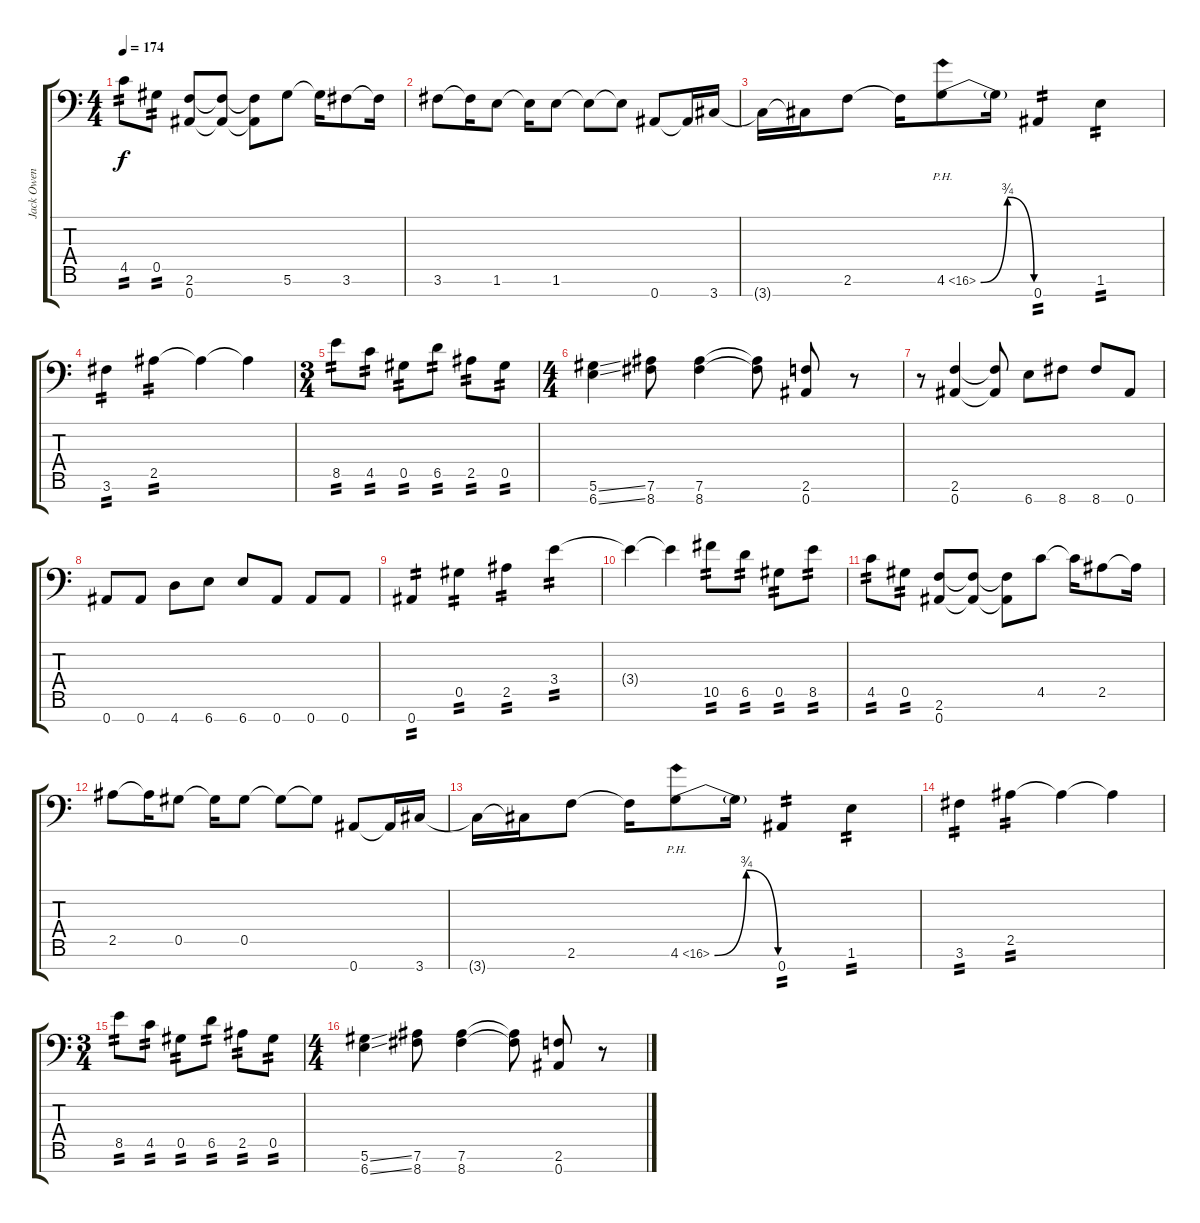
\track ("Jack Owen" "Jack Owen") {instrument overdrivenguitar}
\staff {score tabs}
\tuning (Eb4 Bb3 Gb3 Db3 Ab2 Eb2 Bb1) {hide}
\ts (4 4)
\tempo 174
\clef f4
\ks c
4.5.8{tp 2 dy f} 0.5.8{tp 2} (2.6 0.7).8 (2.6{t} 0.7{t}).8 (2.6{t} 0.7{t}).8 5.6.8 5.6{t}.16 3.6.8 3.6{t}.16 |
3.6.8 3.6{t}.16 1.6.8 1.6{t}.16 1.6.8 1.6{t}.8 1.6{t}.8 0.7.8 0.7{t}.16 3.7.16 |
3.7{t}.16 3.7{t}.16 2.6.8 2.6{t}.16 4.6{be (bendrelease 0 0 30 3 30 3 60 0) ph 12}.8 4.6{t}.16 0.7.4{tp 2} 1.6.4{tp 2} |
3.6.4{tp 2} 2.5.4{tp 2} 2.5{t}.4 2.5{t}.4 |
\ts (3 4)
8.5.8{tp 2} 4.5.8{tp 2} 0.5.8{tp 2} 6.5.8{tp 2} 2.5.8{tp 2} 0.5.8{tp 2} |
\ts (4 4)
(5.6{ss} 6.7{ss}).4 (7.6 8.7).8 (7.6 8.7).4 (7.6{t} 8.7{t}).8 (2.6 0.7).8 r.8 |
r.8 (2.6 0.7).4 (2.6{t} 0.7{t}).8 6.7.8 8.7.8 8.7.8 0.7.8 |
0.7.8 0.7.8 4.7.8 6.7.8 6.7.8 0.7.8 0.7.8 0.7.8 |
0.7.4{tp 2} 0.5.4{tp 2} 2.5.4{tp 2} 3.4.4{tp 2} |
3.4{t}.4 3.4{t}.4 10.5.8{tp 2} 6.5.8{tp 2} 0.5.8{tp 2} 8.5.8{tp 2} |
4.5.8{tp 2} 0.5.8{tp 2} (2.6 0.7).8 (2.6{t} 0.7{t}).8 (2.6{t} 0.7{t}).8 4.5.8 4.5{t}.16 2.5.8 2.5{t}.16 |
2.5.8 2.5{t}.16 0.5.8 0.5{t}.16 0.5.8 0.5{t}.8 0.5{t}.8 0.7.8 0.7{t}.16 3.7.16 |
3.7{t}.16 3.7{t}.16 2.6.8 2.6{t}.16 4.6{be (bendrelease 0 0 30 3 30 3 60 0) ph 12}.8 4.6{t}.16 0.7.4{tp 2} 1.6.4{tp 2} |
3.6.4{tp 2} 2.5.4{tp 2} 2.5{t}.4 2.5{t}.4 |
\ts (3 4)
8.5.8{tp 2} 4.5.8{tp 2} 0.5.8{tp 2} 6.5.8{tp 2} 2.5.8{tp 2} 0.5.8{tp 2} |
\ts (4 4)
(5.6{ss} 6.7{ss}).4 (7.6 8.7).8 (7.6 8.7).4 (7.6{t} 8.7{t}).8 (2.6 0.7).8 r.8
